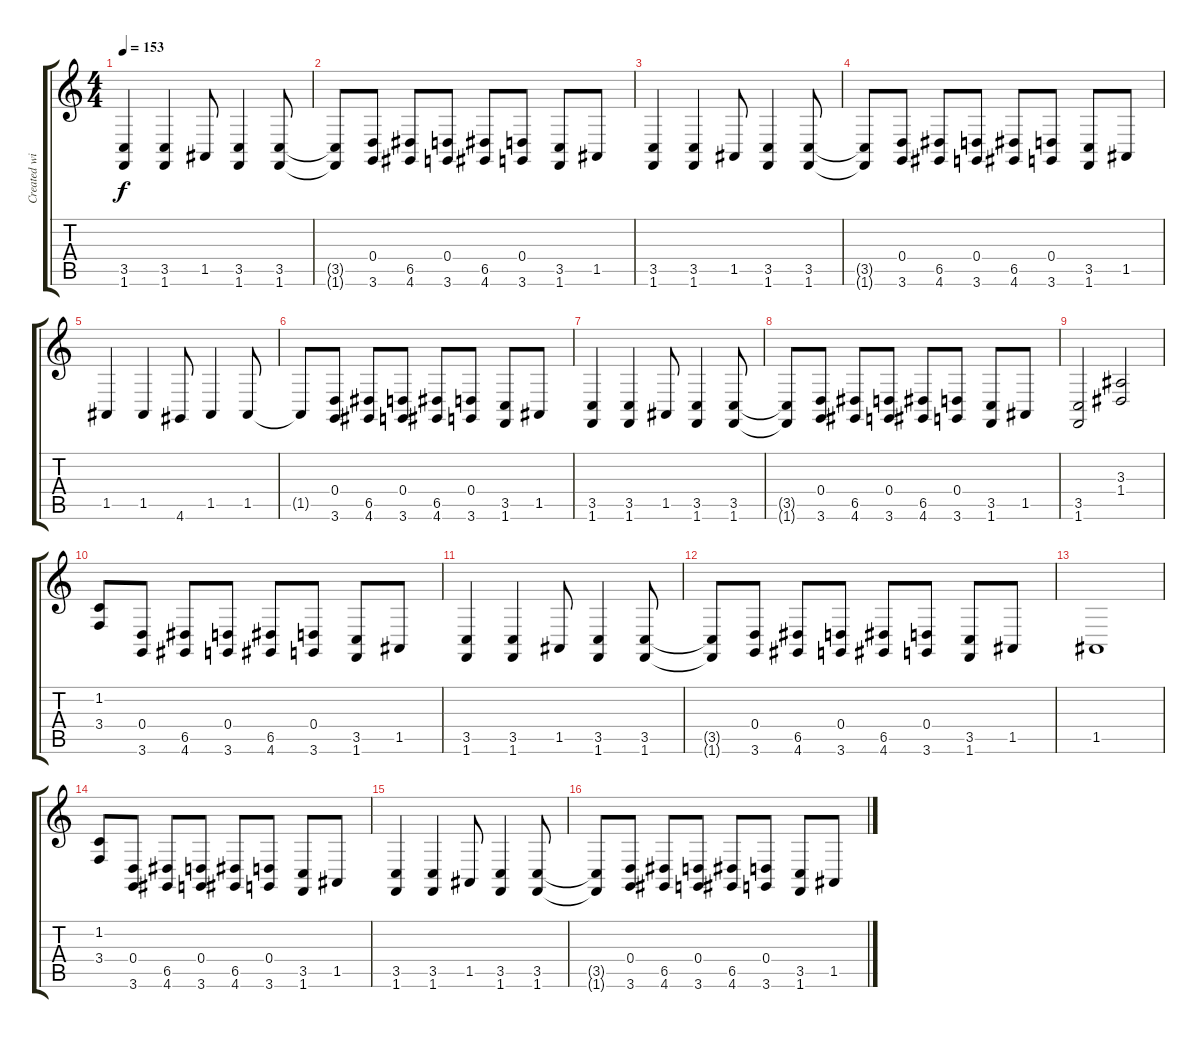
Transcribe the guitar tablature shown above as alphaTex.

\track ("Created with" "Created wi") {instrument gunshot}
\staff {score tabs}
\tuning (E4 B3 G3 D3 A2 E2) {hide}
\ts (4 4)
\tempo 153
\clef g2
\ks c
(3.5 1.6).4{dy f} (3.5 1.6).4 1.5.8 (3.5 1.6).4 (3.5 1.6).8 |
(3.5{t} 1.6{t}).8 (0.4 3.6).8 (6.5 4.6).8 (0.4 3.6).8 (6.5 4.6).8 (0.4 3.6).8 (3.5 1.6).8 1.5.8 |
(3.5 1.6).4 (3.5 1.6).4 1.5.8 (3.5 1.6).4 (3.5 1.6).8 |
(3.5{t} 1.6{t}).8 (0.4 3.6).8 (6.5 4.6).8 (0.4 3.6).8 (6.5 4.6).8 (0.4 3.6).8 (3.5 1.6).8 1.5.8 |
1.5.4 1.5.4 4.6.8 1.5.4 1.5.8 |
1.5{t}.8 (0.4 3.6).8 (6.5 4.6).8 (0.4 3.6).8 (6.5 4.6).8 (0.4 3.6).8 (3.5 1.6).8 1.5.8 |
(3.5 1.6).4 (3.5 1.6).4 1.5.8 (3.5 1.6).4 (3.5 1.6).8 |
(3.5{t} 1.6{t}).8 (0.4 3.6).8 (6.5 4.6).8 (0.4 3.6).8 (6.5 4.6).8 (0.4 3.6).8 (3.5 1.6).8 1.5.8 |
(3.5 1.6).2 (3.3 1.4).2 |
(1.2 3.4).8{volume 16} (0.4 3.6).8 (6.5 4.6).8 (0.4 3.6).8 (6.5 4.6).8 (0.4 3.6).8 (3.5 1.6).8 1.5.8 |
(3.5 1.6).4 (3.5 1.6).4{volume 16} 1.5.8{volume 16} (3.5 1.6).4{volume 16} (3.5 1.6).8{volume 16} |
(3.5{t} 1.6{t}).8 (0.4 3.6).8 (6.5 4.6).8 (0.4 3.6).8 (6.5 4.6).8 (0.4 3.6).8 (3.5 1.6).8 1.5.8 |
1.5.1 |
(1.2 3.4).8 (0.4 3.6).8 (6.5 4.6).8 (0.4 3.6).8 (6.5 4.6).8 (0.4 3.6).8 (3.5 1.6).8 1.5.8 |
(3.5 1.6).4 (3.5 1.6).4{volume 16} 1.5.8{volume 16} (3.5 1.6).4 (3.5 1.6).8{volume 16} |
(3.5{t} 1.6{t}).8 (0.4 3.6).8 (6.5 4.6).8 (0.4 3.6).8 (6.5 4.6).8 (0.4 3.6).8 (3.5 1.6).8 1.5.8
